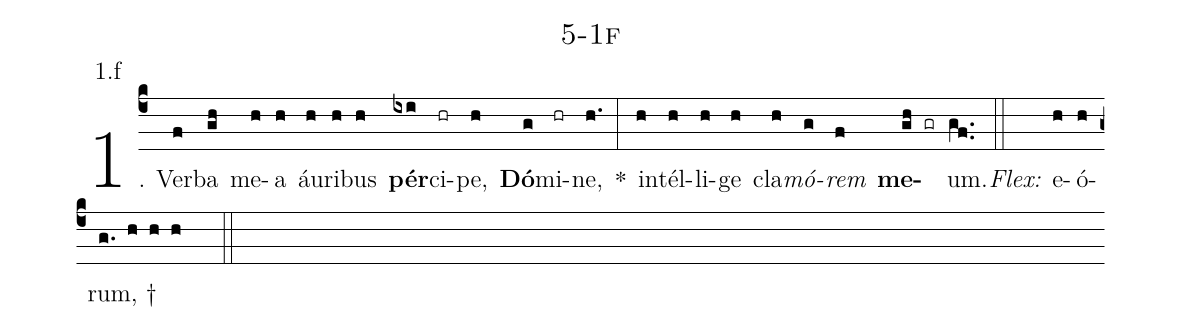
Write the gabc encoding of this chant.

name: 5-1f;
annotation: 1.f;
%%
(c4)1. Ver(f)ba(gh) me(h)a(h) áu(h)ri(h)bus(h) <b>pér</b>(ixi)ci(hr)pe,(h) <b>Dó</b>(g)mi(hr)ne,(h.) *(:) in(h)tél(h)li(h)ge(h) cla(h)<i>mó</i>(g)<i>rem</i>(f) <b>me</b>(gh gr)um.(gf..) (::)
<i>Flex:</i>()  e(h)ó(h)rum, †(g. h h h  ::)
